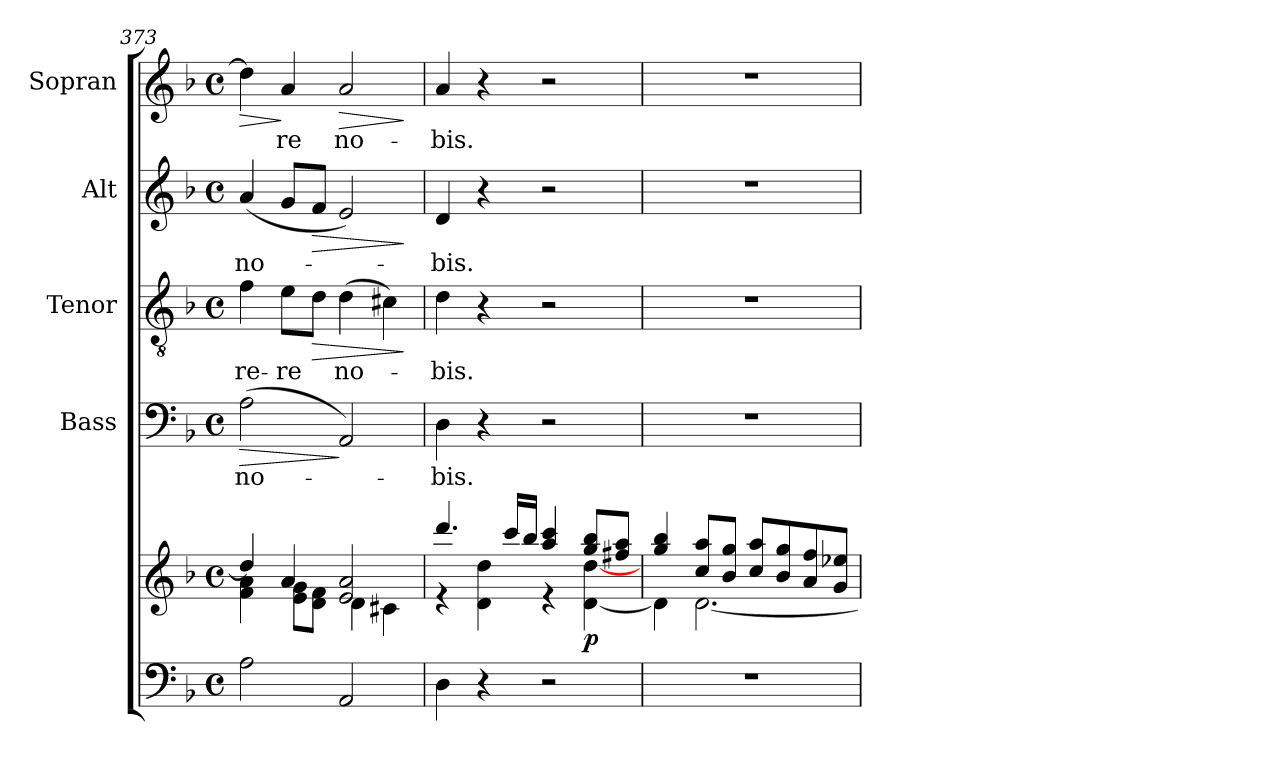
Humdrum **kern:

**kern	**kern	**dynam	**kern	**text	**dynam	**kern	**text	**dynam	**kern	**text	**dynam	**kern	**text	**dynam
*part5	*part5	*part5	*part4	*part4	*part4	*part3	*part3	*part3	*part2	*part2	*part2	*part1	*part1	*part1
*staff6	*staff5	*staff5/6	*staff4	*staff4	*staff4	*staff3	*staff3	*staff3	*staff2	*staff2	*staff2	*staff1	*staff1	*staff1
*	*	*	*I"Bass	*	*	*I"Tenor	*	*	*I"Alt	*	*	*I"Sopran	*	*
*	*	*	*I'B.	*	*	*I'T.	*	*	*I'A.	*	*	*I'S.	*	*
*clefF4	*clefG2	*	*clefF4	*	*	*clefGv2	*	*	*clefG2	*	*	*clefG2	*	*
*k[b-]	*k[b-]	*	*k[b-]	*	*	*k[b-]	*	*	*k[b-]	*	*	*k[b-]	*	*
*F:	*F:	*	*F:	*	*	*F:	*	*	*F:	*	*	*F:	*	*
*M4/4	*M4/4	*	*M4/4	*	*	*M4/4	*	*	*M4/4	*	*	*M4/4	*	*
*met(c)	*met(c)	*	*met(c)	*	*	*met(c)	*	*	*met(c)	*	*	*met(c)	*	*
=373	=373	=373	=373	=373	=373	=373	=373	=373	=373	=373	=373	=373	=373	=373
*	*^	*	*	*	*	*	*	*	*	*	*	*	*	*
!	!	!	!	!	!LO:LY:b	!LO:HP:b	!	!LO:LY:b	!	!	!LO:LY:b	!	!	!	!LO:HP:b
2A\	4dd/]	4f\ 4a\	.	(>2A\	no-	>	4f\	-re-	.	(<4a/	no-	.	4dd\]	.	>
!	!	!	!	!	!	!	!	!LO:LY:b	!	!	!	!	!	!LO:LY:b	!
.	4a/	8e\ 8g\L	.	.	.	.	8e\L	-re	.	8g/L	.	.	4a/	-re	]
!	!	!	!	!	!	!	!	!	!LO:HP:b	!	!	!LO:HP:b	!	!	!
.	.	8d\ 8f\J	.	.	.	.	8d\J	.	>	8f/J	.	>	.	.	.
!	!	!	!	!	!	!	!	!LO:LY:b	!	!	!	!	!	!LO:LY:b	!LO:HP:b
2AA/	2e/ 2a/	4d\	.	2AA/)	.	]	(>4d\	no-	.	2e/)	.	.	2a/	no-	>
.	.	4c#X\	.	.	.	.	4c#X\)	.	.	.	.	.	.	.	.
*	*v	*v	*	*	*	*	*	*	*	*	*	*	*	*	*
.	.	.	.	.	.	.	.	]	.	.	]	.	.	]
=374	=374	=374	=374	=374	=374	=374	=374	=374	=374	=374	=374	=374	=374	=374
*	*^	*	*	*	*	*	*	*	*	*	*	*	*	*
!	!	!	!	!	!LO:LY:b	!	!	!LO:LY:b	!	!	!LO:LY:b	!	!	!LO:LY:b	!
4D\	4.ddd/	4r	.	4D\	-bis.	.	4d\	-bis.	.	4d/	-bis.	.	4a/	-bis.	.
4r	.	4d\ 4dd\	.	4r	.	.	4r	.	.	4r	.	.	4r	.	.
.	16ccc/LL	.	.	.	.	.	.	.	.	.	.	.	.	.	.
.	16bb-/JJ	.	.	.	.	.	.	.	.	.	.	.	.	.	.
2r	4aa/ 4ccc/	4r	.	2r	.	.	2r	.	.	2r	.	.	2r	.	.
!	!	!	!LO:DY:b	!	!	!	!	!	!	!	!	!	!	!	!
.	8gg/ 8bb-/L	[<4d\ [<4dd\	p	.	.	.	.	.	.	.	.	.	.	.	.
.	8ff#X/ 8aa/J	.	.	.	.	.	.	.	.	.	.	.	.	.	.
=375	=375	=375	=375	=375	=375	=375	=375	=375	=375	=375	=375	=375	=375	=375	=375
1r	4gg/ 4bb-/	4d\]	.	1r	.	.	1r	.	.	1r	.	.	1r	.	.
.	8cc/ 8aa/L	[<2.d\	.	.	.	.	.	.	.	.	.	.	.	.	.
.	8b-/ 8gg/J	.	.	.	.	.	.	.	.	.	.	.	.	.	.
.	8cc/ 8aa/L	.	.	.	.	.	.	.	.	.	.	.	.	.	.
.	8b-/ 8gg/	.	.	.	.	.	.	.	.	.	.	.	.	.	.
.	8a/ 8ff/	.	.	.	.	.	.	.	.	.	.	.	.	.	.
.	8g/ 8ee-X/J	.	.	.	.	.	.	.	.	.	.	.	.	.	.
*	*v	*v	*	*	*	*	*	*	*	*	*	*	*	*	*
=	=	=	=	=	=	=	=	=	=	=	=	=	=	=
*-	*-	*-	*-	*-	*-	*-	*-	*-	*-	*-	*-	*-	*-	*-
